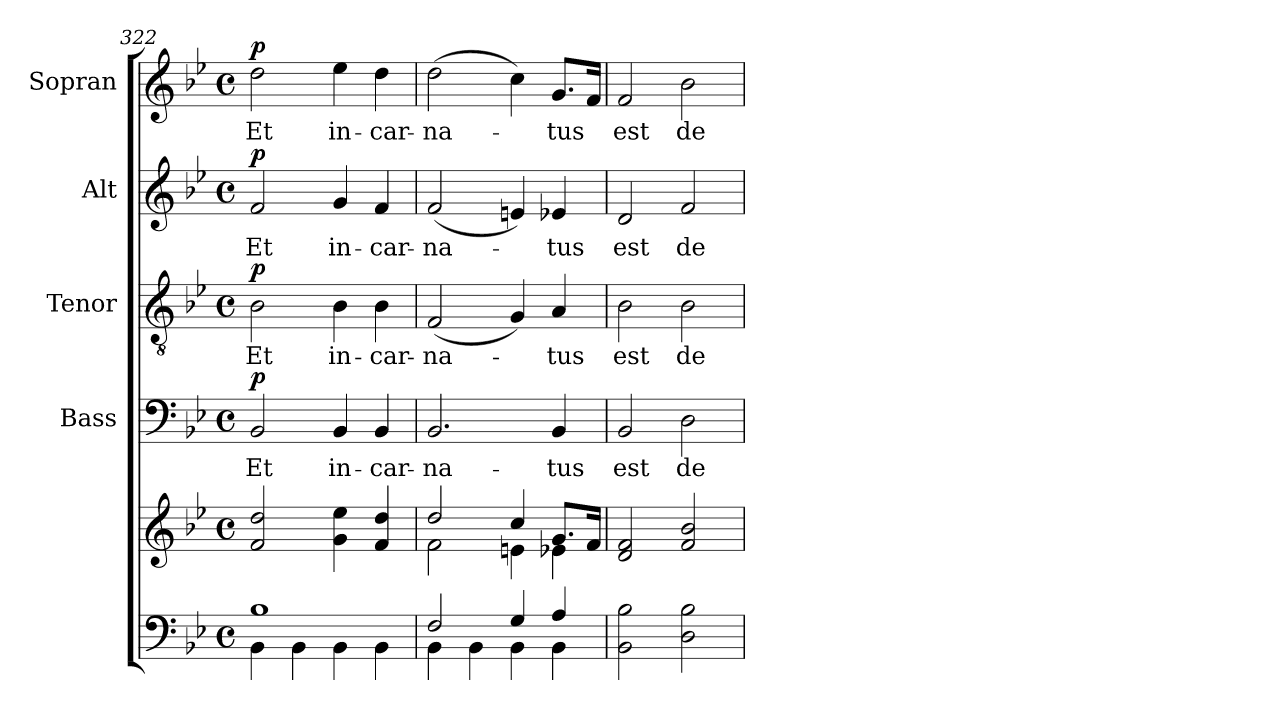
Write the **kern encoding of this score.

**kern	**kern	**kern	**text	**dynam	**kern	**text	**dynam	**kern	**text	**dynam	**kern	**text	**dynam
*part5	*part5	*part4	*part4	*part4	*part3	*part3	*part3	*part2	*part2	*part2	*part1	*part1	*part1
*staff6	*staff5	*staff4	*staff4	*staff4	*staff3	*staff3	*staff3	*staff2	*staff2	*staff2	*staff1	*staff1	*staff1
*	*	*I"Bass	*	*	*I"Tenor	*	*	*I"Alt	*	*	*I"Sopran	*	*
*	*	*I'B.	*	*	*I'T.	*	*	*I'A.	*	*	*I'S.	*	*
*clefF4	*clefG2	*clefF4	*	*	*clefGv2	*	*	*clefG2	*	*	*clefG2	*	*
*k[b-e-]	*k[b-e-]	*k[b-e-]	*	*	*k[b-e-]	*	*	*k[b-e-]	*	*	*k[b-e-]	*	*
*B-:	*B-:	*B-:	*	*	*B-:	*	*	*B-:	*	*	*B-:	*	*
*M4/4	*M4/4	*M4/4	*	*	*M4/4	*	*	*M4/4	*	*	*M4/4	*	*
*met(c)	*met(c)	*met(c)	*	*	*met(c)	*	*	*met(c)	*	*	*met(c)	*	*
=322	=322	=322	=322	=322	=322	=322	=322	=322	=322	=322	=322	=322	=322
*^	*	*	*	*	*	*	*	*	*	*	*	*	*
!	!	!	!	!LO:LY:b	!LO:DY:a	!	!LO:LY:b	!LO:DY:a	!	!LO:LY:b	!LO:DY:a	!	!LO:LY:b	!LO:DY:a
1B-	4BB-\	2f/ 2dd/	2BB-/	Et	p	2B-\	Et	p	2f/	Et	p	2dd\	Et	p
.	4BB-\	.	.	.	.	.	.	.	.	.	.	.	.	.
!	!	!	!	!LO:LY:b	!	!	!LO:LY:b	!	!	!LO:LY:b	!	!	!LO:LY:b	!
.	4BB-\	4g\ 4ee-\	4BB-/	in-	.	4B-\	in-	.	4g/	in-	.	4ee-\	in-	.
!	!	!	!	!LO:LY:b	!	!	!LO:LY:b	!	!	!LO:LY:b	!	!	!LO:LY:b	!
.	4BB-\	4f/ 4dd/	4BB-/	-car-	.	4B-\	-car-	.	4f/	-car-	.	4dd\	-car-	.
=323	=323	=323	=323	=323	=323	=323	=323	=323	=323	=323	=323	=323	=323	=323
*	*	*^	*	*	*	*	*	*	*	*	*	*	*	*
!	!	!	!	!	!LO:LY:b	!	!	!LO:LY:b	!	!	!LO:LY:b	!	!	!LO:LY:b	!
2F/	4BB-\	2dd/	2f\	2.BB-/	-na-	.	(<2F/	-na-	.	(<2f/	-na-	.	(>2dd\	-na-	.
.	4BB-\	.	.	.	.	.	.	.	.	.	.	.	.	.	.
4G/	4BB-\	4cc/	4en\	.	.	.	4G/)	.	.	4en/)	.	.	4cc\)	.	.
!	!	!	!	!	!LO:LY:b	!	!	!LO:LY:b	!	!	!LO:LY:b	!	!	!LO:LY:b	!
4A/	4BB-\	8.g/L	4e-X\	4BB-/	-tus	.	4A/	-tus	.	4e-X/	-tus	.	8.g/L	-tus	.
.	.	16f/Jk	.	.	.	.	.	.	.	.	.	.	16f/Jk	.	.
*v	*v	*	*	*	*	*	*	*	*	*	*	*	*	*	*
*	*v	*v	*	*	*	*	*	*	*	*	*	*	*	*
!!LO:PB:g=z
=324	=324	=324	=324	=324	=324	=324	=324	=324	=324	=324	=324	=324	=324
!	!	!	!LO:LY:b	!	!	!LO:LY:b	!	!	!LO:LY:b	!	!	!LO:LY:b	!
2BB-\ 2B-\	2d/ 2f/	2BB-/	est	.	2B-\	est	.	2d/	est	.	2f/	est	.
!	!	!	!LO:LY:b	!	!	!LO:LY:b	!	!	!LO:LY:b	!	!	!LO:LY:b	!
2D\ 2B-\	2f/ 2b-/	2D\	de	.	2B-\	de	.	2f/	de	.	2b-\	de	.
=	=	=	=	=	=	=	=	=	=	=	=	=	=
*-	*-	*-	*-	*-	*-	*-	*-	*-	*-	*-	*-	*-	*-
